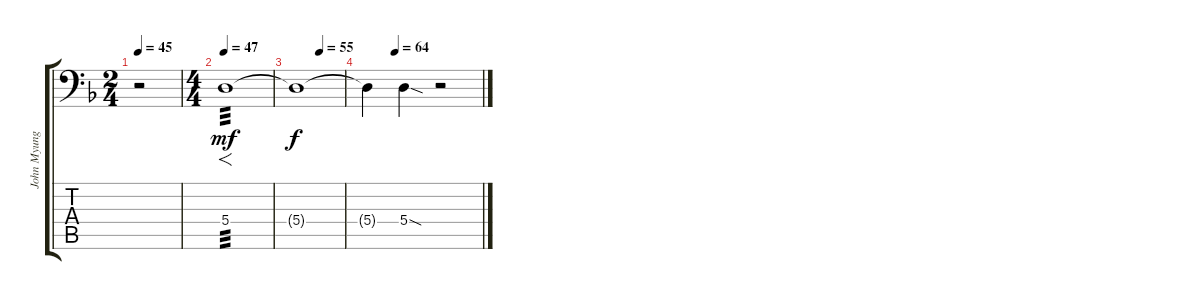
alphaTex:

\track ("John Myung Bass" "John Myung") {instrument electricbassfinger}
\staff {score tabs}
\tuning (C3 G2 D2 A1 E1 B0) {hide}
\ts (2 4)
\tempo 45
\clef f4
\ks dminor
r.2{dy f} |
\ts (4 4)
\tempo 47
5.4.1{f tp 3 dy mf} |
\tempo (55 0.5)
5.4{t}.1{dy f} |
\tempo (64 0.25)
5.4{t}.4 5.4{sod}.4 r.2
